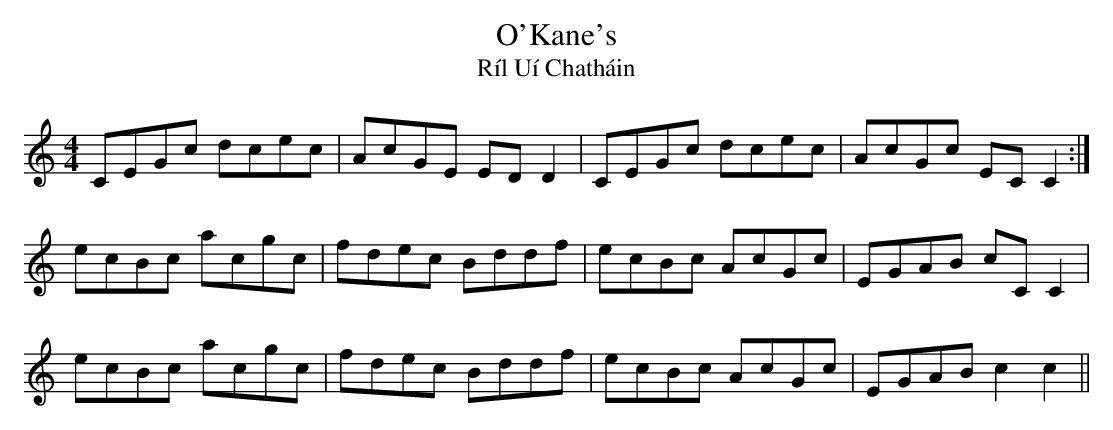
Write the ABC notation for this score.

X:1
T: O'Kane's
T: R\'il U\'i Chath\'ain
L: 1/8
M: 4/4
K: C
CEGc dcec|AcGE ED D2|CEGc dcec|AcGc EC C2 :|
ecBc acgc|fdec Bddf|ecBc AcGc|EGAB cC C2|
ecBc acgc|fdec Bddf|ecBc AcGc|EGAB c2 c2 ||
